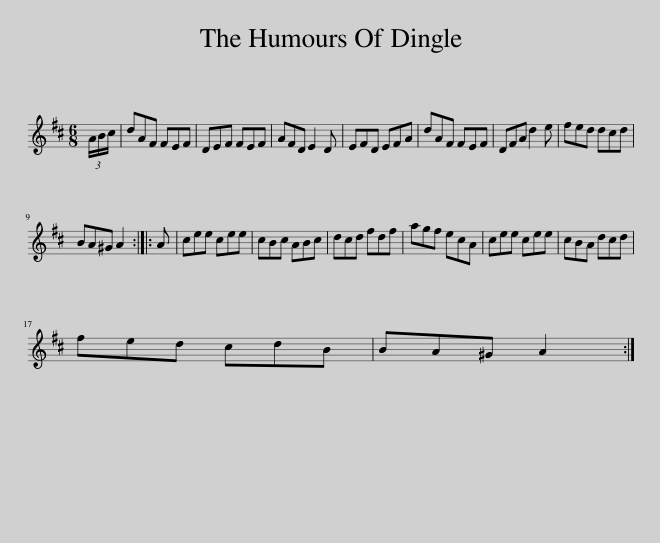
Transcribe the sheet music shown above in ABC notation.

X:1
L:1/8
M:6/8
I:linebreak $
K:D
V:1 treble
V:1
 (3A/B/c/ | dAF FEF | DEF FEF | AFD E2 D | EFD EFA | %5
 dAF FEF | DFA d2 e | fed dcd |$ BA^G A2 :: A | %10
 cee cee | cBc ABc | dcd fdf | agf ecA | cee cee | %15
 cBA dcd |$ fed cdB | BA^G A2 :| %18
